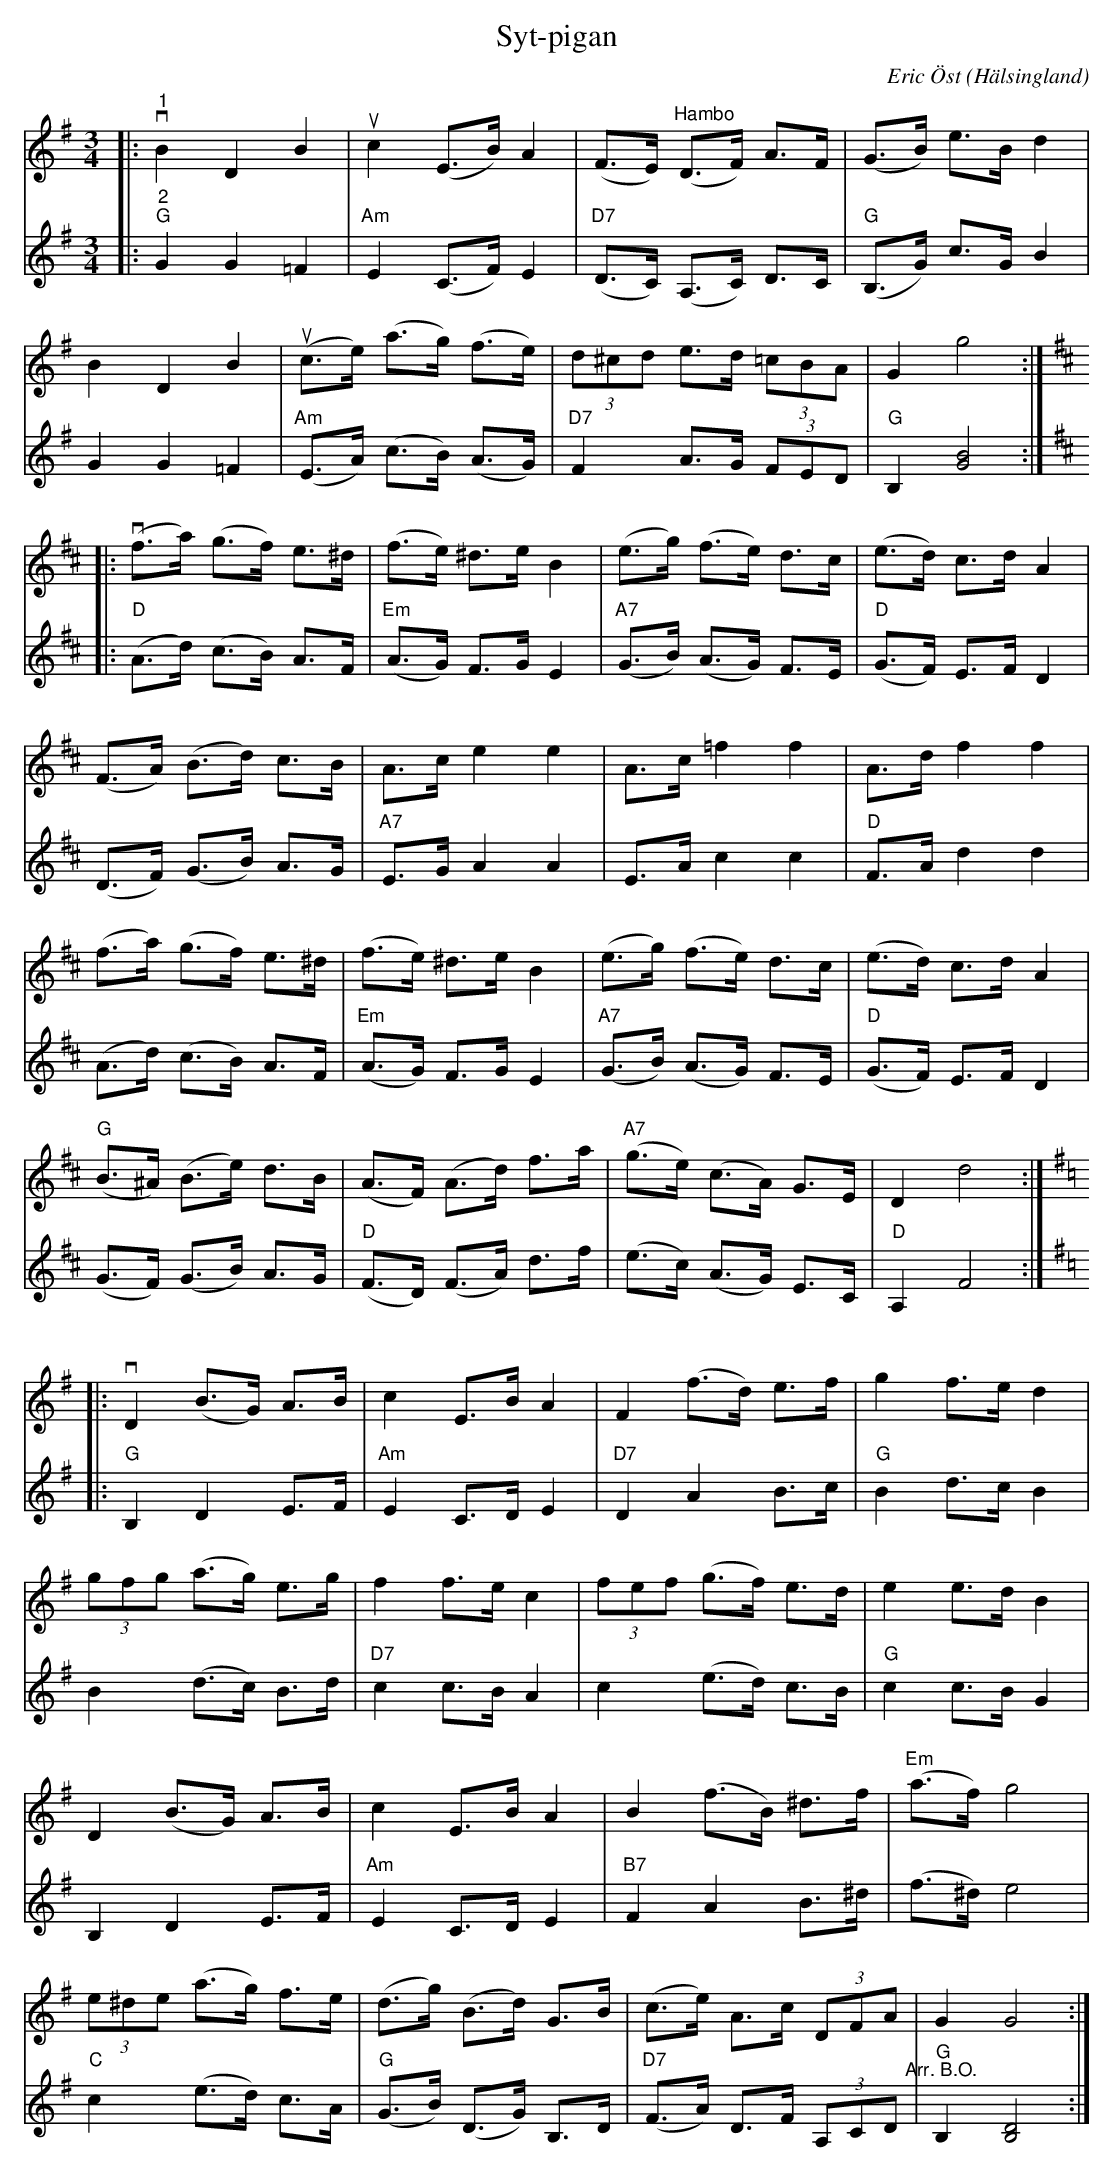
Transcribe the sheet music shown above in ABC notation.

X:1
T:Syt-pigan
C:Eric Öst
O:Hälsingland
L:1/8
M:3/4
K:G
V:1
|:"^1"v B2 D2 B2 |u c2 (E>B) A2 | (F>E)"^Hambo" (D>F) A>F | (G>B) e>B d2 |
B2 D2 B2 | u (c>e) (a>g) (f>e) | (3d^cd e>d (3=cBA | G2 g4 ::
[K:D]v (f>a) (g>f) e>^d | (f>e) ^d>e B2 | (e>g) (f>e) d>c | (e>d) c>d A2 |
(F>A) (B>d) c>B | A>c e2 e2 | A>c =f2 f2 | A>d f2 f2 |
(f>a) (g>f) e>^d | (f>e) ^d>e B2 | (e>g) (f>e) d>c | (e>d) c>d A2 |
"G" (B>^A) (B>e) d>B | (A>F) (A>d) f>a |"A7" (g>e) (c>A) G>E | D2 d4 ::
[K:G]v D2 (B>G) A>B | c2 E>B A2 | F2 (f>d) e>f | g2 f>e d2 |
(3gfg (a>g) e>g | f2 f>e c2 | (3fef (g>f) e>d | e2 e>d B2 |
D2 (B>G) A>B | c2 E>B A2 | B2 (f>B) ^d>f |"Em" (a>f) g4 |
(3e^de (a>g) f>e | (d>g) (B>d) G>B | (c>e) A>c (3DFA | G2 G4 :|
V:2
|:"^2""G" G2 G2 =F2 |"Am" E2 (C>F) E2 |"D7" (D>C) (A,>C) D>C |"G" (B,>G) c>G B2 |
G2 G2 =F2 | "Am" (E>A) (c>B) (A>G) |"D7" F2 A>G (3FED |"G" B,2 [GB]4 ::
[K:D]"D" (A>d) (c>B) A>F | "Em" (A>G) F>G E2 |"A7" (G>B) (A>G) F>E |"D" (G>F) E>F D2 |
(D>F) (G>B) A>G |"A7" E>G A2 A2 | E>A c2 c2 |"D" F>A d2 d2 |
(A>d) (c>B) A>F |"Em" (A>G) F>G E2 |"A7" (G>B) (A>G) F>E | "D" (G>F) E>F D2 |
(G>F) (G>B) A>G |"D" (F>D) (F>A) d>f | (e>c) (A>G) E>C |"D" A,2 F4 ::
[K:G]"G" B,2 D2 E>F |"Am" E2 C>D E2 |"D7" D2 A2 B>c |"G" B2 d>c B2 |
B2 (d>c) B>d | "D7" c2 c>B A2 | c2 (e>d) c>B |"G" c2 c>B G2 |
B,2 D2 E>F |"Am" E2 C>D E2 |"B7" F2 A2 B>^d | (f>^d) e4 |
"C" c2 (e>d) c>A |"G" (G>B) (D>G) B,>D |"D7" (F>A) D>F (3A,CD"^Arr. B.O." | "G" B,2 [B,D]4 :|
